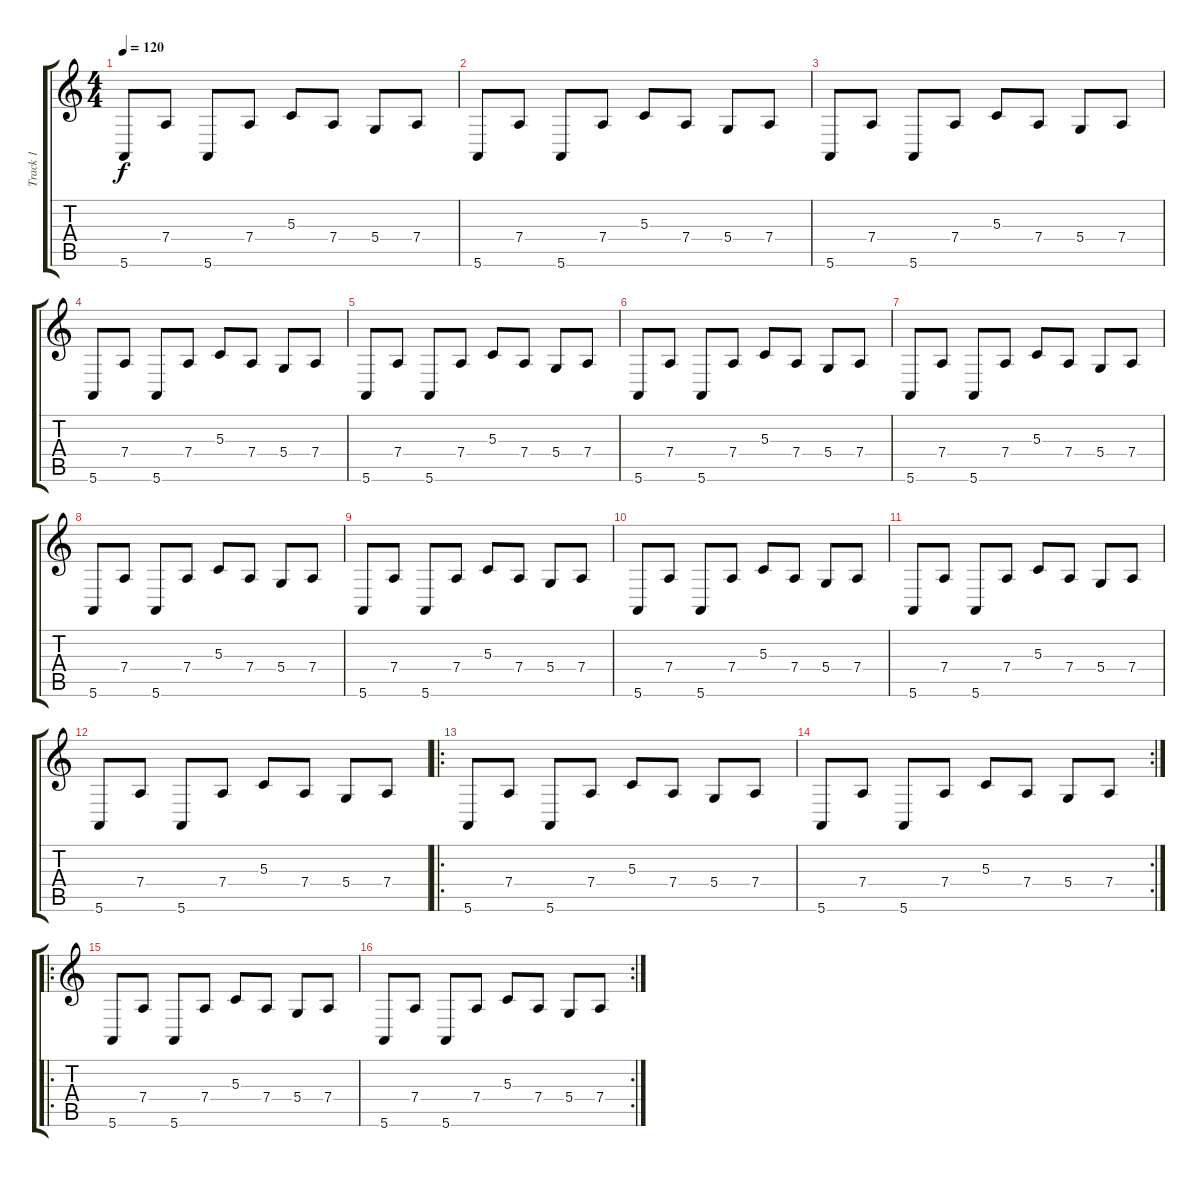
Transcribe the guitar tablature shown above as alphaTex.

\track ("Track 1" "Track 1") {instrument musicbox}
\staff {score tabs}
\tuning (E4 B3 G3 D3 A2 E2) {hide}
\ts (4 4)
\tempo 120
\clef g2
\ks c
5.6.8{dy f instrument musicbox} 7.4.8 5.6.8 7.4.8 5.3.8 7.4.8 5.4.8 7.4.8 |
5.6.8 7.4.8 5.6.8 7.4.8 5.3.8 7.4.8 5.4.8 7.4.8 |
5.6.8 7.4.8 5.6.8 7.4.8 5.3.8 7.4.8 5.4.8 7.4.8 |
5.6.8 7.4.8 5.6.8 7.4.8 5.3.8 7.4.8 5.4.8 7.4.8 |
5.6.8 7.4.8 5.6.8 7.4.8 5.3.8 7.4.8 5.4.8 7.4.8 |
5.6.8 7.4.8 5.6.8 7.4.8 5.3.8 7.4.8 5.4.8 7.4.8 |
5.6.8 7.4.8 5.6.8 7.4.8 5.3.8 7.4.8 5.4.8 7.4.8 |
5.6.8 7.4.8 5.6.8 7.4.8 5.3.8 7.4.8 5.4.8 7.4.8 |
5.6.8 7.4.8 5.6.8 7.4.8 5.3.8 7.4.8 5.4.8 7.4.8 |
5.6.8 7.4.8 5.6.8 7.4.8 5.3.8 7.4.8 5.4.8 7.4.8 |
5.6.8 7.4.8 5.6.8 7.4.8 5.3.8 7.4.8 5.4.8 7.4.8 |
5.6.8 7.4.8 5.6.8 7.4.8 5.3.8 7.4.8 5.4.8 7.4.8 |
\ro
5.6.8 7.4.8 5.6.8 7.4.8 5.3.8 7.4.8 5.4.8 7.4.8 |
\rc 2
5.6.8 7.4.8 5.6.8 7.4.8 5.3.8 7.4.8 5.4.8 7.4.8 |
\ro
5.6.8 7.4.8 5.6.8 7.4.8 5.3.8 7.4.8 5.4.8 7.4.8 |
\rc 2
5.6.8 7.4.8 5.6.8 7.4.8 5.3.8 7.4.8 5.4.8 7.4.8
